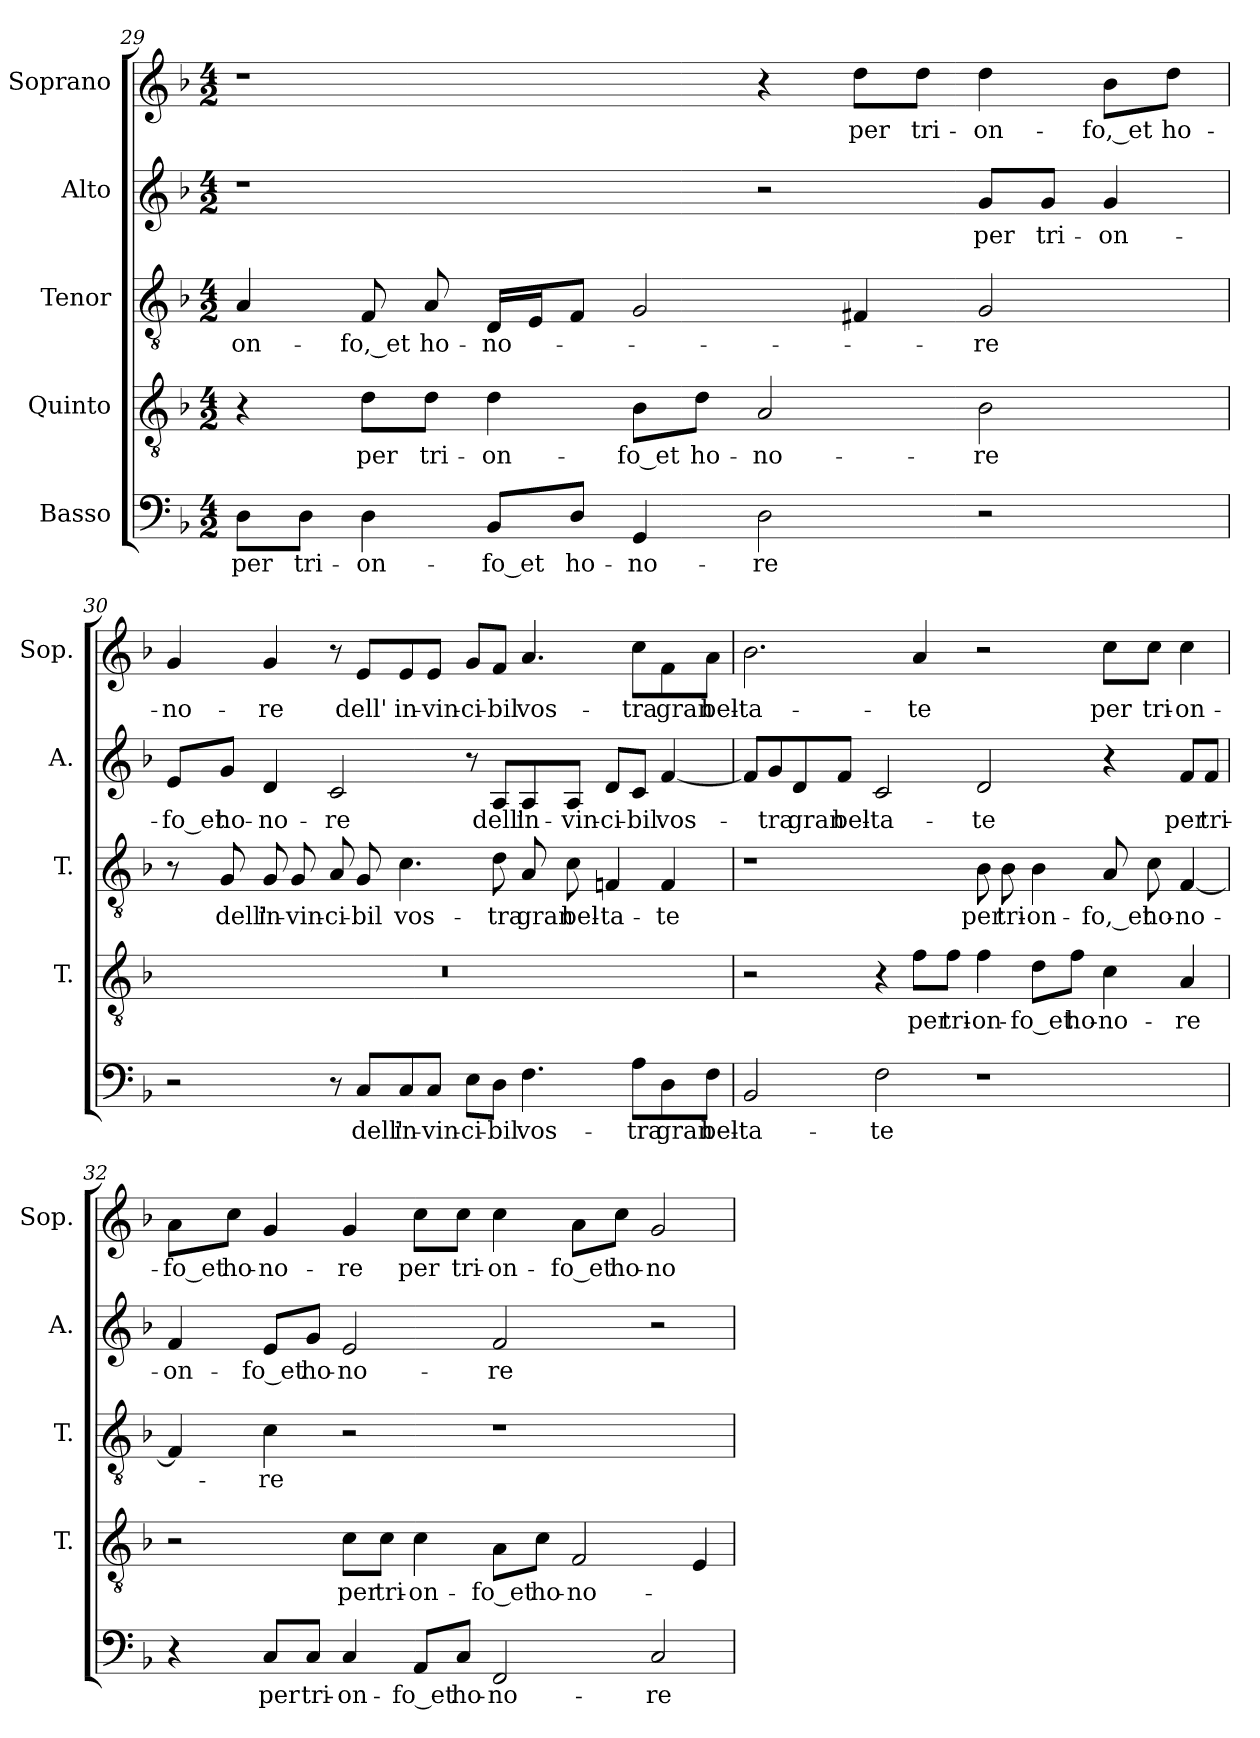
**kern	**text	**kern	**text	**kern	**text	**kern	**text	**kern	**text
*part5	*part5	*part4	*part4	*part3	*part3	*part2	*part2	*part1	*part1
*staff5	*staff5	*staff4	*staff4	*staff3	*staff3	*staff2	*staff2	*staff1	*staff1
*I"Basso	*	*I"Quinto	*	*I"Tenor	*	*I"Alto	*	*I"Soprano	*
*	*	*I'T.	*	*I'T.	*	*I'A.	*	*I'Sop.	*
*clefF4	*	*clefGv2	*	*clefGv2	*	*clefG2	*	*clefG2	*
*	*	*ITrd7c12	*	*ITrd7c12	*	*	*	*	*
*k[b-]	*	*k[b-]	*	*k[b-]	*	*k[b-]	*	*k[b-]	*
*F:	*	*F:	*	*F:	*	*F:	*	*F:	*
*M4/2	*	*M4/2	*	*M4/2	*	*M4/2	*	*M4/2	*
=29	=29	=29	=29	=29	=29	=29	=29	=29	=29
!	!LO:LY:b:color=#000000	!	!	!	!	!	!	!	!
!	!	!	!	!	!LO:LY:b:color=#000000	!	!	!	!
8Di\L	per	4r	.	4AAi/	-on-	1r	.	1r	.
!	!LO:LY:b:color=#000000	!	!	!	!	!	!	!	!
8Di\J	tri-	.	.	.	.	.	.	.	.
!	!LO:LY:b:color=#000000	!	!	!	!	!	!	!	!
!	!	!	!LO:LY:b:color=#000000	!	!	!	!	!	!
!	!	!	!	!	!LO:LY:b:color=#000000	!	!	!	!
4Di\	-on-	8Di\L	per	8FFi/	-fo,_et	.	.	.	.
!	!	!	!LO:LY:b:color=#000000	!	!	!	!	!	!
!	!	!	!	!	!LO:LY:b:color=#000000	!	!	!	!
.	.	8Di\J	tri-	8AAi/	ho-	.	.	.	.
!	!LO:LY:b:color=#000000	!	!	!	!	!	!	!	!
!	!	!	!LO:LY:b:color=#000000	!	!	!	!	!	!
!	!	!	!	!	!LO:LY:b:color=#000000	!	!	!	!
8BB-i/L	-fo_et	4Di\	-on-	16DDi/LL	-no-	.	.	.	.
.	.	.	.	16EEi/J	.	.	.	.	.
!	!LO:LY:b:color=#000000	!	!	!	!	!	!	!	!
8Di/J	ho-	.	.	8FFi/J	.	.	.	.	.
!	!LO:LY:b:color=#000000	!	!	!	!	!	!	!	!
!	!	!	!LO:LY:b:color=#000000	!	!	!	!	!	!
4GGi/	-no-	8BB-i\L	-fo_et	2GGi/	.	.	.	.	.
!	!	!	!LO:LY:b:color=#000000	!	!	!	!	!	!
.	.	8Di\J	ho-	.	.	.	.	.	.
!	!LO:LY:b:color=#000000	!	!	!	!	!	!	!	!
!	!	!	!LO:LY:b:color=#000000	!	!	!	!	!	!
2Di\	-re	2AAi/	-no-	.	.	2r	.	4r	.
!	!	!	!	!	!	!	!	!	!LO:LY:b:color=#000000
.	.	.	.	4FF#Xi/	.	.	.	8ddi\L	per
!	!	!	!	!	!	!	!	!	!LO:LY:b:color=#000000
.	.	.	.	.	.	.	.	8ddi\J	tri-
!	!	!	!LO:LY:b:color=#000000	!	!	!	!	!	!
!	!	!	!	!	!LO:LY:b:color=#000000	!	!	!	!
!	!	!	!	!	!	!	!LO:LY:b:color=#000000	!	!
!	!	!	!	!	!	!	!	!	!LO:LY:b:color=#000000
2r	.	2BB-i\	-re	2GGi/	-re	8gi/L	per	4ddi\	-on-
!	!	!	!	!	!	!	!LO:LY:b:color=#000000	!	!
.	.	.	.	.	.	8gi/J	tri-	.	.
!	!	!	!	!	!	!	!LO:LY:b:color=#000000	!	!
!	!	!	!	!	!	!	!	!	!LO:LY:b:color=#000000
.	.	.	.	.	.	4gi/	-on-	8b-i\L	-fo,_et
!	!	!	!	!	!	!	!	!	!LO:LY:b:color=#000000
.	.	.	.	.	.	.	.	8ddi\J	ho-
!!LO:LB:g=z
=30	=30	=30	=30	=30	=30	=30	=30	=30	=30
!	!	!LO:N:vis=1	!	!	!	!	!	!	!
!	!	!	!	!	!	!	!LO:LY:b:color=#000000	!	!
!	!	!	!	!	!	!	!	!	!LO:LY:b:color=#000000
2r	.	0r	.	8r	.	8ei/L	-fo_et	4gi/	-no-
!	!	!	!	!	!LO:LY:b:color=#000000	!	!	!	!
!	!	!	!	!	!	!	!LO:LY:b:color=#000000	!	!
.	.	.	.	8GGi/	dell'	8gi/J	ho-	.	.
!	!	!	!	!	!LO:LY:b:color=#000000	!	!	!	!
!	!	!	!	!	!	!	!LO:LY:b:color=#000000	!	!
!	!	!	!	!	!	!	!	!	!LO:LY:b:color=#000000
.	.	.	.	8GGi/	in-	4di/	-no-	4gi/	-re
!	!	!	!	!	!LO:LY:b:color=#000000	!	!	!	!
.	.	.	.	8GGi/	-vin-	.	.	.	.
!	!	!	!	!	!LO:LY:b:color=#000000	!	!	!	!
!	!	!	!	!	!	!	!LO:LY:b:color=#000000	!	!
8r	.	.	.	8AAi/	-ci-	2ci/	-re	8r	.
!	!LO:LY:b:color=#000000	!	!	!	!	!	!	!	!
!	!	!	!	!	!LO:LY:b:color=#000000	!	!	!	!
!	!	!	!	!	!	!	!	!	!LO:LY:b:color=#000000
8Ci/L	dell'	.	.	8GGi/	-bil	.	.	8ei/L	dell'
!	!LO:LY:b:color=#000000	!	!	!	!	!	!	!	!
!	!	!	!	!	!LO:LY:b:color=#000000	!	!	!	!
!	!	!	!	!	!	!	!	!	!LO:LY:b:color=#000000
8Ci/	in-	.	.	4.Ci\	vos-	.	.	8ei/	in-
!	!LO:LY:b:color=#000000	!	!	!	!	!	!	!	!
!	!	!	!	!	!	!	!	!	!LO:LY:b:color=#000000
8Ci/J	-vin-	.	.	.	.	.	.	8ei/J	-vin-
!	!LO:LY:b:color=#000000	!	!	!	!	!	!	!	!
!	!	!	!	!	!	!	!	!	!LO:LY:b:color=#000000
8Ei\L	-ci-	.	.	.	.	8r	.	8gi/L	-ci-
!	!LO:LY:b:color=#000000	!	!	!	!	!	!	!	!
!	!	!	!	!	!LO:LY:b:color=#000000	!	!	!	!
!	!	!	!	!	!	!	!LO:LY:b:color=#000000	!	!
!	!	!	!	!	!	!	!	!	!LO:LY:b:color=#000000
8Di\J	-bil	.	.	8Di\	-tra	8Ai/L	dell'	8fi/J	-bil
!	!LO:LY:b:color=#000000	!	!	!	!	!	!	!	!
!	!	!	!	!	!LO:LY:b:color=#000000	!	!	!	!
!	!	!	!	!	!	!	!LO:LY:b:color=#000000	!	!
!	!	!	!	!	!	!	!	!	!LO:LY:b:color=#000000
4.Fi\	vos-	.	.	8AAi/	gran	8Ai/	in-	4.ai/	vos-
!	!	!	!	!	!LO:LY:b:color=#000000	!	!	!	!
!	!	!	!	!	!	!	!LO:LY:b:color=#000000	!	!
.	.	.	.	8Ci\	bel-	8Ai/J	-vin-	.	.
!	!	!	!	!	!LO:LY:b:color=#000000	!	!	!	!
!	!	!	!	!	!	!	!LO:LY:b:color=#000000	!	!
.	.	.	.	4FFni/	-ta-	8di/L	-ci-	.	.
!	!LO:LY:b:color=#000000	!	!	!	!	!	!	!	!
!	!	!	!	!	!	!	!LO:LY:b:color=#000000	!	!
!	!	!	!	!	!	!	!	!	!LO:LY:b:color=#000000
8Ai\L	-tra	.	.	.	.	8ci/J	-bil	8cci\L	-tra
!	!LO:LY:b:color=#000000	!	!	!	!	!	!	!	!
!	!	!	!	!	!LO:LY:b:color=#000000	!	!	!	!
!	!	!	!	!	!	!	!LO:LY:b:color=#000000	!	!
!	!	!	!	!	!	!	!	!	!LO:LY:b:color=#000000
8Di\	gran	.	.	4FFi/	-te	[<4fi/	vos-	8fi\	gran
!	!LO:LY:b:color=#000000	!	!	!	!	!	!	!	!
!	!	!	!	!	!	!	!	!	!LO:LY:b:color=#000000
8Fi\J	bel-	.	.	.	.	.	.	8ai\J	bel-
=31	=31	=31	=31	=31	=31	=31	=31	=31	=31
!	!LO:LY:b:color=#000000	!	!	!	!	!	!	!	!
!	!	!	!	!	!	!	!	!	!LO:LY:b:color=#000000
2BB-i/	-ta-	2r	.	1r	.	8fi/L]	.	2.b-i\	-ta-
!	!	!	!	!	!	!	!LO:LY:b:color=#000000	!	!
.	.	.	.	.	.	8gi/	-tra	.	.
!	!	!	!	!	!	!	!LO:LY:b:color=#000000	!	!
.	.	.	.	.	.	8di/	gran	.	.
!	!	!	!	!	!	!	!LO:LY:b:color=#000000	!	!
.	.	.	.	.	.	8fi/J	bel-	.	.
!	!LO:LY:b:color=#000000	!	!	!	!	!	!	!	!
!	!	!	!	!	!	!	!LO:LY:b:color=#000000	!	!
2Fi\	-te	4r	.	.	.	2ci/	-ta-	.	.
!	!	!	!LO:LY:b:color=#000000	!	!	!	!	!	!
!	!	!	!	!	!	!	!	!	!LO:LY:b:color=#000000
.	.	8Fi\L	per	.	.	.	.	4ai/	-te
!	!	!	!LO:LY:b:color=#000000	!	!	!	!	!	!
.	.	8Fi\J	tri-	.	.	.	.	.	.
!	!	!	!LO:LY:b:color=#000000	!	!	!	!	!	!
!	!	!	!	!	!LO:LY:b:color=#000000	!	!	!	!
!	!	!	!	!	!	!	!LO:LY:b:color=#000000	!	!
1r	.	4Fi\	-on-	8BB-i\	per	2di/	-te	2r	.
!	!	!	!	!	!LO:LY:b:color=#000000	!	!	!	!
.	.	.	.	8BB-i\	tri-	.	.	.	.
!	!	!	!LO:LY:b:color=#000000	!	!	!	!	!	!
!	!	!	!	!	!LO:LY:b:color=#000000	!	!	!	!
.	.	8Di\L	-fo_et	4BB-i\	-on-	.	.	.	.
!	!	!	!LO:LY:b:color=#000000	!	!	!	!	!	!
.	.	8Fi\J	ho-	.	.	.	.	.	.
!	!	!	!LO:LY:b:color=#000000	!	!	!	!	!	!
!	!	!	!	!	!LO:LY:b:color=#000000	!	!	!	!
!	!	!	!	!	!	!	!	!	!LO:LY:b:color=#000000
.	.	4Ci\	-no-	8AAi/	-fo,_et	4r	.	8cci\L	per
!	!	!	!	!	!LO:LY:b:color=#000000	!	!	!	!
!	!	!	!	!	!	!	!	!	!LO:LY:b:color=#000000
.	.	.	.	8Ci\	ho-	.	.	8cci\J	tri-
!	!	!	!LO:LY:b:color=#000000	!	!	!	!	!	!
!	!	!	!	!	!LO:LY:b:color=#000000	!	!	!	!
!	!	!	!	!	!	!	!LO:LY:b:color=#000000	!	!
!	!	!	!	!	!	!	!	!	!LO:LY:b:color=#000000
.	.	4AAi/	-re	[<4FFi/	-no-	8fi/L	per	4cci\	-on-
!	!	!	!	!	!	!	!LO:LY:b:color=#000000	!	!
.	.	.	.	.	.	8fi/J	tri-	.	.
!!LO:PB:g=z
=32	=32	=32	=32	=32	=32	=32	=32	=32	=32
!	!	!	!	!	!	!	!LO:LY:b:color=#000000	!	!
!	!	!	!	!	!	!	!	!	!LO:LY:b:color=#000000
4r	.	2r	.	4FFi/]	.	4fi/	-on-	8ai\L	-fo_et
!	!	!	!	!	!	!	!	!	!LO:LY:b:color=#000000
.	.	.	.	.	.	.	.	8cci\J	ho-
!	!LO:LY:b:color=#000000	!	!	!	!	!	!	!	!
!	!	!	!	!	!LO:LY:b:color=#000000	!	!	!	!
!	!	!	!	!	!	!	!LO:LY:b:color=#000000	!	!
!	!	!	!	!	!	!	!	!	!LO:LY:b:color=#000000
8Ci/L	per	.	.	4Ci\	-re	8ei/L	-fo_et	4gi/	-no-
!	!LO:LY:b:color=#000000	!	!	!	!	!	!	!	!
!	!	!	!	!	!	!	!LO:LY:b:color=#000000	!	!
8Ci/J	tri-	.	.	.	.	8gi/J	ho-	.	.
!	!LO:LY:b:color=#000000	!	!	!	!	!	!	!	!
!	!	!	!LO:LY:b:color=#000000	!	!	!	!	!	!
!	!	!	!	!	!	!	!LO:LY:b:color=#000000	!	!
!	!	!	!	!	!	!	!	!	!LO:LY:b:color=#000000
4Ci/	-on-	8Ci\L	per	2r	.	2ei/	-no-	4gi/	-re
!	!	!	!LO:LY:b:color=#000000	!	!	!	!	!	!
.	.	8Ci\J	tri-	.	.	.	.	.	.
!	!LO:LY:b:color=#000000	!	!	!	!	!	!	!	!
!	!	!	!LO:LY:b:color=#000000	!	!	!	!	!	!
!	!	!	!	!	!	!	!	!	!LO:LY:b:color=#000000
8AAi/L	-fo_et	4Ci\	-on-	.	.	.	.	8cci\L	per
!	!LO:LY:b:color=#000000	!	!	!	!	!	!	!	!
!	!	!	!	!	!	!	!	!	!LO:LY:b:color=#000000
8Ci/J	ho-	.	.	.	.	.	.	8cci\J	tri-
!	!LO:LY:b:color=#000000	!	!	!	!	!	!	!	!
!	!	!	!LO:LY:b:color=#000000	!	!	!	!	!	!
!	!	!	!	!	!	!	!LO:LY:b:color=#000000	!	!
!	!	!	!	!	!	!	!	!	!LO:LY:b:color=#000000
2FFi/	-no-	8AAi\L	-fo_et	1r	.	2fi/	-re	4cci\	-on-
!	!	!	!LO:LY:b:color=#000000	!	!	!	!	!	!
.	.	8Ci\J	ho-	.	.	.	.	.	.
!	!	!	!LO:LY:b:color=#000000	!	!	!	!	!	!
!	!	!	!	!	!	!	!	!	!LO:LY:b:color=#000000
.	.	2FFi/	-no-	.	.	.	.	8ai\L	-fo_et
!	!	!	!	!	!	!	!	!	!LO:LY:b:color=#000000
.	.	.	.	.	.	.	.	8cci\J	ho-
!	!LO:LY:b:color=#000000	!	!	!	!	!	!	!	!
!	!	!	!	!	!	!	!	!	!LO:LY:b:color=#000000
2Ci/	-re	.	.	.	.	2r	.	2gi/	-no-
.	.	4EEi/	.	.	.	.	.	.	.
=	=	=	=	=	=	=	=	=	=
*-	*-	*-	*-	*-	*-	*-	*-	*-	*-
